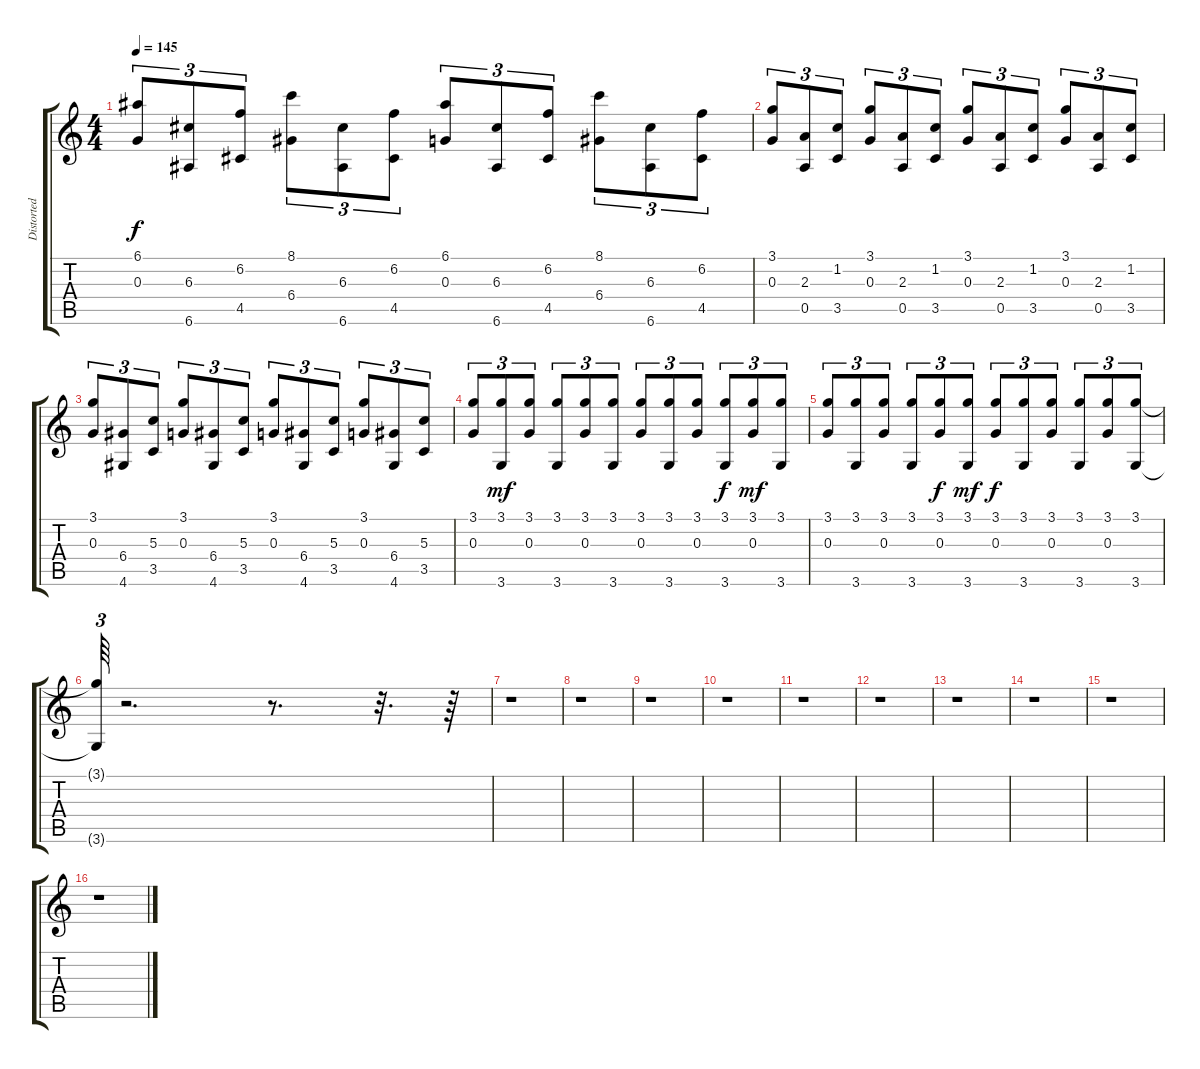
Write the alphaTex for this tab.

\track ("Distorted Guitar 2" "Distorted ") {instrument distortionguitar}
\staff {score tabs}
\tuning (E4 B3 G3 D3 A2 E2) {hide}
\ts (4 4)
\tempo 145
\clef g2
\ks c
(6.1 0.3).8{tu (3 2) dy f} (6.3 6.6).8{tu (3 2)} (6.2 4.5).8{tu (3 2)} (8.1 6.4).8{tu (3 2)} (6.3 6.6).8{tu (3 2)} (6.2 4.5).8{tu (3 2)} (6.1 0.3).8{tu (3 2)} (6.3 6.6).8{tu (3 2)} (6.2 4.5).8{tu (3 2)} (8.1 6.4).8{tu (3 2)} (6.3 6.6).8{tu (3 2)} (6.2 4.5).8{tu (3 2)} |
(3.1 0.3).8{tu (3 2)} (2.3 0.5).8{tu (3 2)} (1.2 3.5).8{tu (3 2)} (3.1 0.3).8{tu (3 2)} (2.3 0.5).8{tu (3 2)} (1.2 3.5).8{tu (3 2)} (3.1 0.3).8{tu (3 2)} (2.3 0.5).8{tu (3 2)} (1.2 3.5).8{tu (3 2)} (3.1 0.3).8{tu (3 2)} (2.3 0.5).8{tu (3 2)} (1.2 3.5).8{tu (3 2)} |
(3.1 0.3).8{tu (3 2)} (6.4 4.6).8{tu (3 2)} (5.3 3.5).8{tu (3 2)} (3.1 0.3).8{tu (3 2)} (6.4 4.6).8{tu (3 2)} (5.3 3.5).8{tu (3 2)} (3.1 0.3).8{tu (3 2)} (6.4 4.6).8{tu (3 2)} (5.3 3.5).8{tu (3 2)} (3.1 0.3).8{tu (3 2)} (6.4 4.6).8{tu (3 2)} (5.3 3.5).8{tu (3 2)} |
(3.1 0.3).8{tu (3 2)} (3.1 3.6).8{tu (3 2) dy mf} (3.1 0.3).8{tu (3 2)} (3.1 3.6).8{tu (3 2)} (3.1 0.3).8{tu (3 2)} (3.1 3.6).8{tu (3 2)} (3.1 0.3).8{tu (3 2)} (3.1 3.6).8{tu (3 2)} (3.1 0.3).8{tu (3 2)} (3.1 3.6).8{tu (3 2) dy f} (3.1 0.3).8{tu (3 2) dy mf} (3.1 3.6).8{tu (3 2)} |
(3.1 0.3).8{tu (3 2)} (3.1 3.6).8{tu (3 2)} (3.1 0.3).8{tu (3 2)} (3.1 3.6).8{tu (3 2)} (3.1 0.3).8{tu (3 2) dy f} (3.1 3.6).8{tu (3 2) dy mf} (3.1 0.3).8{tu (3 2) dy f} (3.1 3.6).8{tu (3 2)} (3.1 0.3).8{tu (3 2)} (3.1 3.6).8{tu (3 2)} (3.1 0.3).8{tu (3 2)} (3.1 3.6).8{tu (3 2)} |
(3.1{t} 3.6{t}).64{tu (3 2)} r.2{d} r.8{d} r.32{d} r.64 |
r.1 |
r.1 |
r.1 |
r.1 |
r.1 |
r.1 |
r.1 |
r.1 |
r.1 |
r.1
